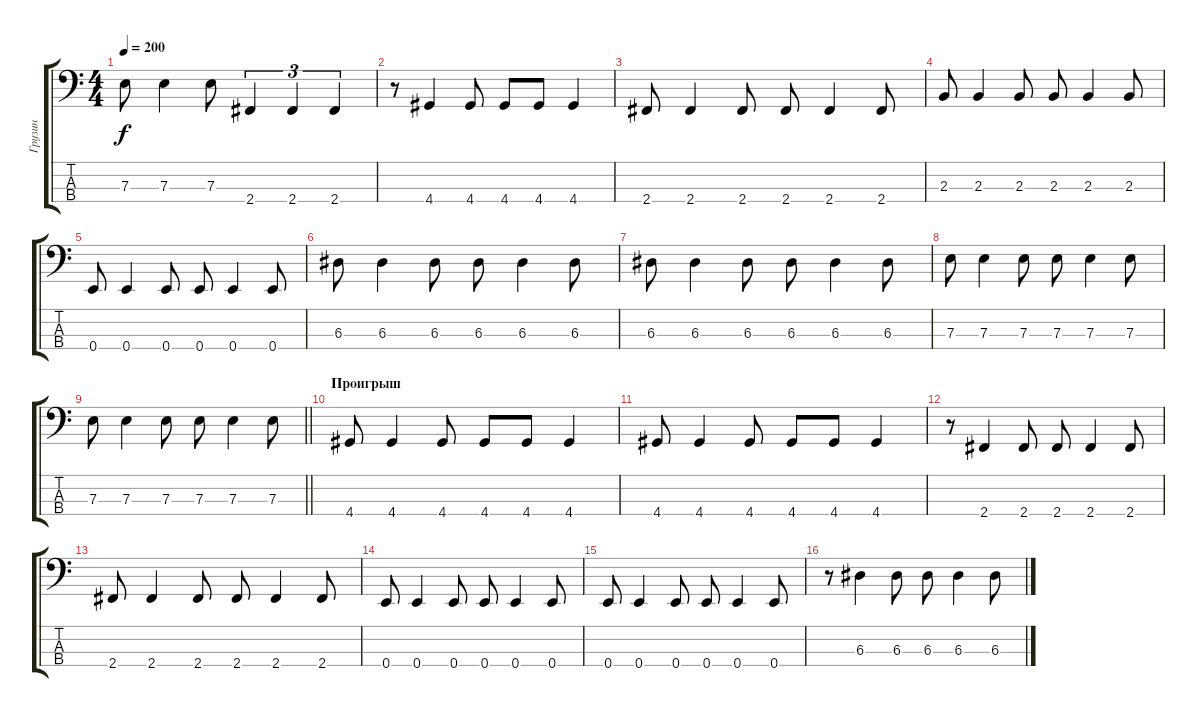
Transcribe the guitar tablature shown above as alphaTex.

\track ("Грузин" "Грузин") {instrument electricbassfinger}
\staff {score tabs}
\tuning (G2 D2 A1 E1) {hide}
\ts (4 4)
\tempo 200
\clef f4
\ks c
7.3.8{dy f} 7.3.4 7.3.8 2.4.4{tu (3 2)} 2.4.4{tu (3 2)} 2.4.4{tu (3 2)} |
r.8 4.4.4 4.4.8 4.4.8 4.4.8 4.4.4 |
2.4.8 2.4.4 2.4.8 2.4.8 2.4.4 2.4.8 |
2.3.8 2.3.4 2.3.8 2.3.8 2.3.4 2.3.8 |
0.4.8 0.4.4 0.4.8 0.4.8 0.4.4 0.4.8 |
6.3.8 6.3.4 6.3.8 6.3.8 6.3.4 6.3.8 |
6.3.8 6.3.4 6.3.8 6.3.8 6.3.4 6.3.8 |
7.3.8 7.3.4 7.3.8 7.3.8 7.3.4 7.3.8 |
\barLineRight lightlight
7.3.8 7.3.4 7.3.8 7.3.8 7.3.4 7.3.8 |
\section ("" "Проигрыш")
4.4.8 4.4.4 4.4.8 4.4.8 4.4.8 4.4.4 |
4.4.8 4.4.4 4.4.8 4.4.8 4.4.8 4.4.4 |
r.8 2.4.4 2.4.8 2.4.8 2.4.4 2.4.8 |
2.4.8 2.4.4 2.4.8 2.4.8 2.4.4 2.4.8 |
0.4.8 0.4.4 0.4.8 0.4.8 0.4.4 0.4.8 |
0.4.8 0.4.4 0.4.8 0.4.8 0.4.4 0.4.8 |
r.8 6.3.4 6.3.8 6.3.8 6.3.4 6.3.8
